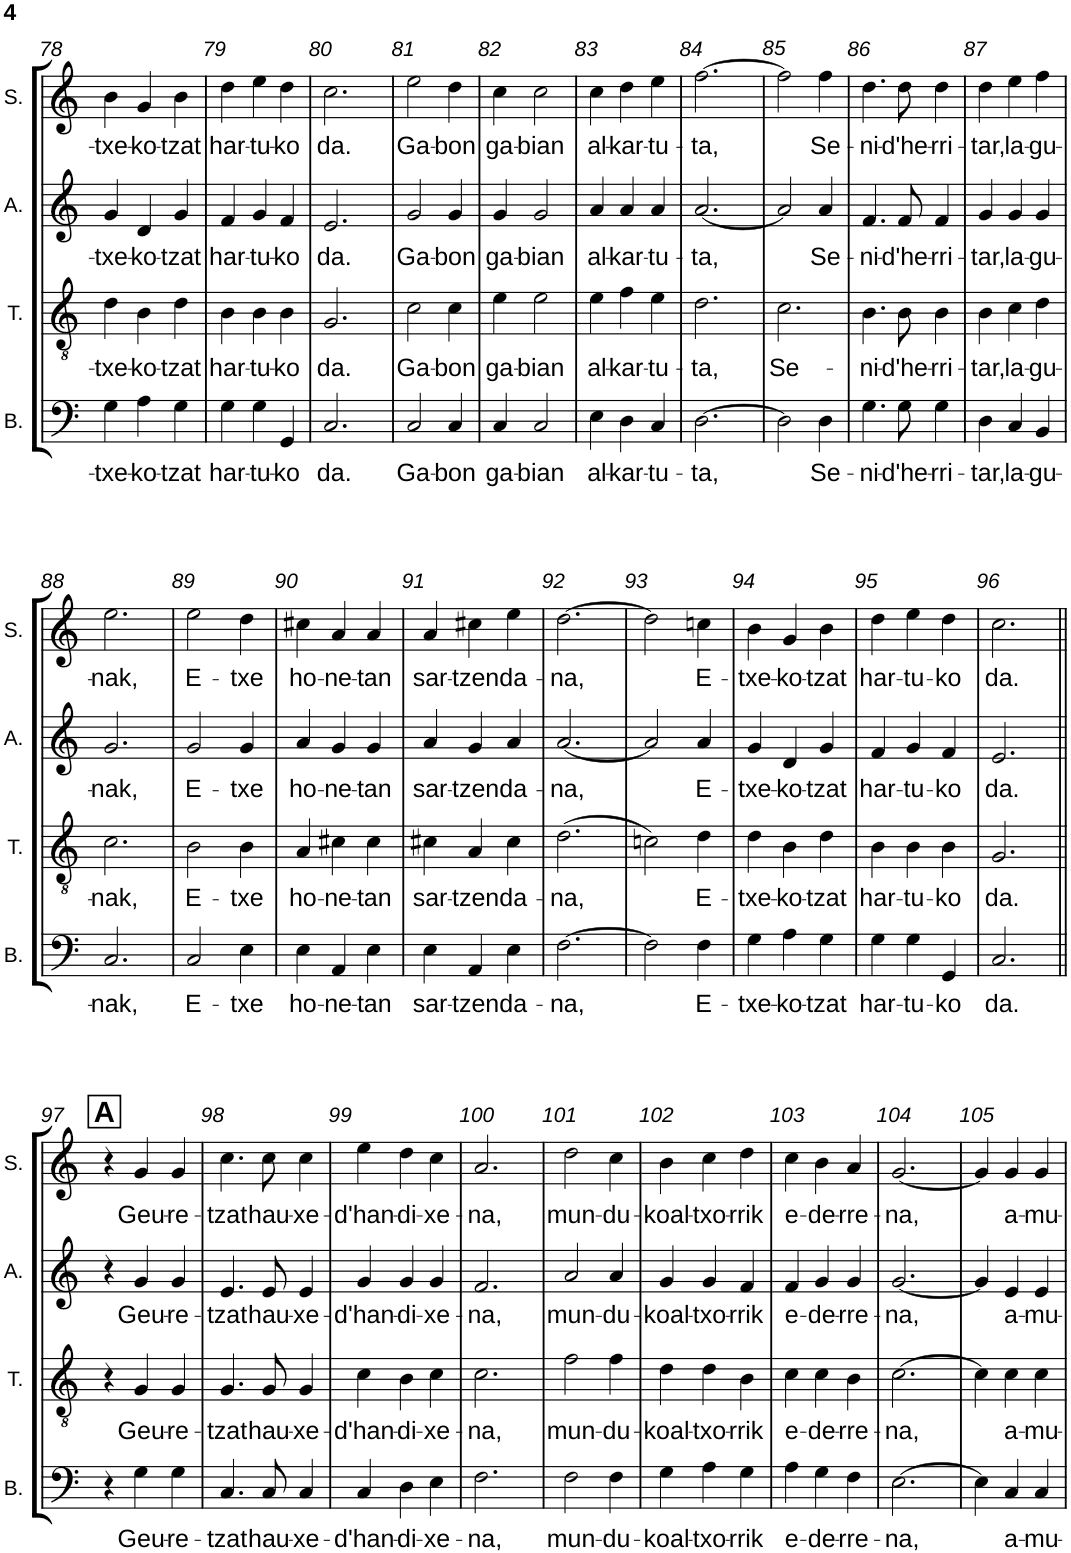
**kern	**text	**kern	**text	**kern	**text	**kern	**text
*part4	*part4	*part3	*part3	*part2	*part2	*part1	*part1
*staff4	*staff4	*staff3	*staff3	*staff2	*staff2	*staff1	*staff1
*I"Basse	*	*I"Ténor	*	*I"Alto	*	*I"Soprano	*
*I'B.	*	*I'T.	*	*I'A.	*	*I'S.	*
!!LO:PB:g=z
*clefF4	*	*clefGv2	*	*clefG2	*	*clefG2	*
*k[]	*	*k[]	*	*k[]	*	*k[]	*
*M3/4	*	*M3/4	*	*M3/4	*	*M3/4	*
=78	=78	=78	=78	=78	=78	=78	=78
!	!LO:LY:b	!	!LO:LY:b	!	!LO:LY:b	!	!LO:LY:b
4G\	-txe-	4d\	-txe-	4g/	-txe-	4b\	-txe-
!	!LO:LY:b	!	!LO:LY:b	!	!LO:LY:b	!	!LO:LY:b
4A\	-ko-	4B\	-ko-	4d/	-ko-	4g/	-ko-
!	!LO:LY:b	!	!LO:LY:b	!	!LO:LY:b	!	!LO:LY:b
4G\	-tzat	4d\	-tzat	4g/	-tzat	4b\	-tzat
=79	=79	=79	=79	=79	=79	=79	=79
!	!LO:LY:b	!	!LO:LY:b	!	!LO:LY:b	!	!LO:LY:b
4G\	har-	4B\	har-	4f/	har-	4dd\	har-
!	!LO:LY:b	!	!LO:LY:b	!	!LO:LY:b	!	!LO:LY:b
4G\	-tu-	4B\	-tu-	4g/	-tu-	4ee\	-tu-
!	!LO:LY:b	!	!LO:LY:b	!	!LO:LY:b	!	!LO:LY:b
4GG/	-ko	4B\	-ko	4f/	-ko	4dd\	-ko
=80	=80	=80	=80	=80	=80	=80	=80
!	!LO:LY:b	!	!LO:LY:b	!	!LO:LY:b	!	!LO:LY:b
2.C/	da.	2.G/	da.	2.e/	da.	2.cc\	da.
=81	=81	=81	=81	=81	=81	=81	=81
!	!LO:LY:b	!	!LO:LY:b	!	!LO:LY:b	!	!LO:LY:b
2C/	Ga-	2c\	Ga-	2g/	Ga-	2ee\	Ga-
!	!LO:LY:b	!	!LO:LY:b	!	!LO:LY:b	!	!LO:LY:b
4C/	-bon	4c\	-bon	4g/	-bon	4dd\	-bon
=82	=82	=82	=82	=82	=82	=82	=82
!	!LO:LY:b	!	!LO:LY:b	!	!LO:LY:b	!	!LO:LY:b
4C/	ga-	4e\	ga-	4g/	ga-	4cc\	ga-
!	!LO:LY:b	!	!LO:LY:b	!	!LO:LY:b	!	!LO:LY:b
2C/	-bian	2e\	-bian	2g/	-bian	2cc\	-bian
=83	=83	=83	=83	=83	=83	=83	=83
!	!LO:LY:b	!	!LO:LY:b	!	!LO:LY:b	!	!LO:LY:b
4E\	al-	4e\	al-	4a/	al-	4cc\	al-
!	!LO:LY:b	!	!LO:LY:b	!	!LO:LY:b	!	!LO:LY:b
4D\	-kar-	4f\	-kar-	4a/	-kar-	4dd\	-kar-
!	!LO:LY:b	!	!LO:LY:b	!	!LO:LY:b	!	!LO:LY:b
4C/	-tu-	4e\	-tu-	4a/	-tu-	4ee\	-tu-
=84	=84	=84	=84	=84	=84	=84	=84
!	!LO:LY:b	!	!LO:LY:b	!	!LO:LY:b	!	!LO:LY:b
[2.D\	-ta,	2.d\	-ta,	[2.a/	-ta,	[2.ff\	-ta,
=85	=85	=85	=85	=85	=85	=85	=85
!	!	!	!LO:LY:b	!	!	!	!
2D\]	.	2.c\	Se-	2a/]	.	2ff\]	.
!	!LO:LY:b	!	!	!	!LO:LY:b	!	!LO:LY:b
4D\	Se-	.	.	4a/	Se-	4ff\	Se-
=86	=86	=86	=86	=86	=86	=86	=86
!	!LO:LY:b	!	!LO:LY:b	!	!LO:LY:b	!	!LO:LY:b
4.G\	-ni-	4.B\	-ni-	4.f/	-ni-	4.dd\	-ni-
!	!LO:LY:b	!	!LO:LY:b	!	!LO:LY:b	!	!LO:LY:b
8G\	-d'he-	8B\	-d'he-	8f/	-d'he-	8dd\	-d'he-
!	!LO:LY:b	!	!LO:LY:b	!	!LO:LY:b	!	!LO:LY:b
4G\	-rri-	4B\	-rri-	4f/	-rri-	4dd\	-rri-
=87	=87	=87	=87	=87	=87	=87	=87
!	!LO:LY:b	!	!LO:LY:b	!	!LO:LY:b	!	!LO:LY:b
4D\	-tar,	4B\	-tar,	4g/	-tar,	4dd\	-tar,
!	!LO:LY:b	!	!LO:LY:b	!	!LO:LY:b	!	!LO:LY:b
4C/	la-	4c\	la-	4g/	la-	4ee\	la-
!	!LO:LY:b	!	!LO:LY:b	!	!LO:LY:b	!	!LO:LY:b
4BB/	-gu-	4d\	-gu-	4g/	-gu-	4ff\	-gu-
!!LO:LB:g=z
=88	=88	=88	=88	=88	=88	=88	=88
!	!LO:LY:b	!	!LO:LY:b	!	!LO:LY:b	!	!LO:LY:b
2.C/	-nak,	2.c\	-nak,	2.g/	-nak,	2.ee\	-nak,
=89	=89	=89	=89	=89	=89	=89	=89
!	!LO:LY:b	!	!LO:LY:b	!	!LO:LY:b	!	!LO:LY:b
2C/	E-	2B\	E-	2g/	E-	2ee\	E-
!	!LO:LY:b	!	!LO:LY:b	!	!LO:LY:b	!	!LO:LY:b
4E\	-txe	4B\	-txe	4g/	-txe	4dd\	-txe
=90	=90	=90	=90	=90	=90	=90	=90
!	!LO:LY:b	!	!LO:LY:b	!	!LO:LY:b	!	!LO:LY:b
4E\	ho-	4A/	ho-	4a/	ho-	4cc#X\	ho-
!	!LO:LY:b	!	!LO:LY:b	!	!LO:LY:b	!	!LO:LY:b
4AA/	-ne-	4c#X\	-ne-	4g/	-ne-	4a/	-ne-
!	!LO:LY:b	!	!LO:LY:b	!	!LO:LY:b	!	!LO:LY:b
4E\	-tan	4c#\	-tan	4g/	-tan	4a/	-tan
=91	=91	=91	=91	=91	=91	=91	=91
!	!LO:LY:b	!	!LO:LY:b	!	!LO:LY:b	!	!LO:LY:b
4E\	sar-	4c#X\	sar-	4a/	sar-	4a/	sar-
!	!LO:LY:b	!	!LO:LY:b	!	!LO:LY:b	!	!LO:LY:b
4AA/	-tzen	4A/	-tzen	4g/	-tzen	4cc#X\	-tzen
!	!LO:LY:b	!	!LO:LY:b	!	!LO:LY:b	!	!LO:LY:b
4E\	da-	4c#\	da-	4a/	da-	4ee\	da-
=92	=92	=92	=92	=92	=92	=92	=92
!	!LO:LY:b	!	!LO:LY:b	!	!LO:LY:b	!	!LO:LY:b
[2.F\	-na,	(2.d\	-na,	[2.a/	-na,	[2.dd\	-na,
=93	=93	=93	=93	=93	=93	=93	=93
2F\]	.	2cn\)	.	2a/]	.	2dd\]	.
!	!LO:LY:b	!	!LO:LY:b	!	!LO:LY:b	!	!LO:LY:b
4F\	E-	4d\	E-	4a/	E-	4ccn\	E-
=94	=94	=94	=94	=94	=94	=94	=94
!	!LO:LY:b	!	!LO:LY:b	!	!LO:LY:b	!	!LO:LY:b
4G\	-txe-	4d\	-txe-	4g/	-txe-	4b\	-txe-
!	!LO:LY:b	!	!LO:LY:b	!	!LO:LY:b	!	!LO:LY:b
4A\	-ko-	4B\	-ko-	4d/	-ko-	4g/	-ko-
!	!LO:LY:b	!	!LO:LY:b	!	!LO:LY:b	!	!LO:LY:b
4G\	-tzat	4d\	-tzat	4g/	-tzat	4b\	-tzat
=95	=95	=95	=95	=95	=95	=95	=95
!	!LO:LY:b	!	!LO:LY:b	!	!LO:LY:b	!	!LO:LY:b
4G\	har-	4B\	har-	4f/	har-	4dd\	har-
!	!LO:LY:b	!	!LO:LY:b	!	!LO:LY:b	!	!LO:LY:b
4G\	-tu-	4B\	-tu-	4g/	-tu-	4ee\	-tu-
!	!LO:LY:b	!	!LO:LY:b	!	!LO:LY:b	!	!LO:LY:b
4GG/	-ko	4B\	-ko	4f/	-ko	4dd\	-ko
=96	=96	=96	=96	=96	=96	=96	=96
!	!LO:LY:b	!	!LO:LY:b	!	!LO:LY:b	!	!LO:LY:b
2.C/	da.	2.G/	da.	2.e/	da.	2.cc\	da.
!!LO:LB:g=z
!!LO:REH:place=s1:a:B:cj:fs=14:t=A
=97||	=97||	=97||	=97||	=97||	=97||	=97||	=97||
4r	.	4r	.	4r	.	4r	.
!	!LO:LY:b	!	!LO:LY:b	!	!LO:LY:b	!	!LO:LY:b
4G\	Geu-	4G/	Geu-	4g/	Geu-	4g/	Geu-
!	!LO:LY:b	!	!LO:LY:b	!	!LO:LY:b	!	!LO:LY:b
4G\	-re-	4G/	-re-	4g/	-re-	4g/	-re-
=98	=98	=98	=98	=98	=98	=98	=98
!	!LO:LY:b	!	!LO:LY:b	!	!LO:LY:b	!	!LO:LY:b
4.C/	-tzat	4.G/	-tzat	4.e/	-tzat	4.cc\	-tzat
!	!LO:LY:b	!	!LO:LY:b	!	!LO:LY:b	!	!LO:LY:b
8C/	hau-	8G/	hau-	8e/	hau-	8cc\	hau-
!	!LO:LY:b	!	!LO:LY:b	!	!LO:LY:b	!	!LO:LY:b
4C/	-xe-	4G/	-xe-	4e/	-xe-	4cc\	-xe-
=99	=99	=99	=99	=99	=99	=99	=99
!	!LO:LY:b	!	!LO:LY:b	!	!LO:LY:b	!	!LO:LY:b
4C/	-d'han-	4c\	-d'han-	4g/	-d'han-	4ee\	-d'han-
!	!LO:LY:b	!	!LO:LY:b	!	!LO:LY:b	!	!LO:LY:b
4D\	-di-	4B\	-di-	4g/	-di-	4dd\	-di-
!	!LO:LY:b	!	!LO:LY:b	!	!LO:LY:b	!	!LO:LY:b
4E\	-xe-	4c\	-xe-	4g/	-xe-	4cc\	-xe-
=100	=100	=100	=100	=100	=100	=100	=100
!	!LO:LY:b	!	!LO:LY:b	!	!LO:LY:b	!	!LO:LY:b
2.F\	-na,	2.c\	-na,	2.f/	-na,	2.a/	-na,
=101	=101	=101	=101	=101	=101	=101	=101
!	!LO:LY:b	!	!LO:LY:b	!	!LO:LY:b	!	!LO:LY:b
2F\	mun-	2f\	mun-	2a/	mun-	2dd\	mun-
!	!LO:LY:b	!	!LO:LY:b	!	!LO:LY:b	!	!LO:LY:b
4F\	-du-	4f\	-du-	4a/	-du-	4cc\	-du-
=102	=102	=102	=102	=102	=102	=102	=102
!	!LO:LY:b	!	!LO:LY:b	!	!LO:LY:b	!	!LO:LY:b
4G\	-koal-	4d\	-koal-	4g/	-koal-	4b\	-koal-
!	!LO:LY:b	!	!LO:LY:b	!	!LO:LY:b	!	!LO:LY:b
4A\	-txo-	4d\	-txo-	4g/	-txo-	4cc\	-txo-
!	!LO:LY:b	!	!LO:LY:b	!	!LO:LY:b	!	!LO:LY:b
4G\	-rrik	4B\	-rrik	4f/	-rrik	4dd\	-rrik
=103	=103	=103	=103	=103	=103	=103	=103
!	!LO:LY:b	!	!LO:LY:b	!	!LO:LY:b	!	!LO:LY:b
4A\	e-	4c\	e-	4f/	e-	4cc\	e-
!	!LO:LY:b	!	!LO:LY:b	!	!LO:LY:b	!	!LO:LY:b
4G\	-de-	4c\	-de-	4g/	-de-	4b\	-de-
!	!LO:LY:b	!	!LO:LY:b	!	!LO:LY:b	!	!LO:LY:b
4F\	-rre-	4B\	-rre-	4g/	-rre-	4a/	-rre-
=104	=104	=104	=104	=104	=104	=104	=104
!	!LO:LY:b	!	!LO:LY:b	!	!LO:LY:b	!	!LO:LY:b
[2.E\	-na,	[2.c\	-na,	[2.g/	-na,	[2.g/	-na,
=105	=105	=105	=105	=105	=105	=105	=105
4E\]	.	4c\]	.	4g/]	.	4g/]	.
!	!LO:LY:b	!	!LO:LY:b	!	!LO:LY:b	!	!LO:LY:b
4C/	a-	4c\	a-	4e/	a-	4g/	a-
!	!LO:LY:b	!	!LO:LY:b	!	!LO:LY:b	!	!LO:LY:b
4C/	-mu-	4c\	-mu-	4e/	-mu-	4g/	-mu-
=	=	=	=	=	=	=	=
*-	*-	*-	*-	*-	*-	*-	*-
